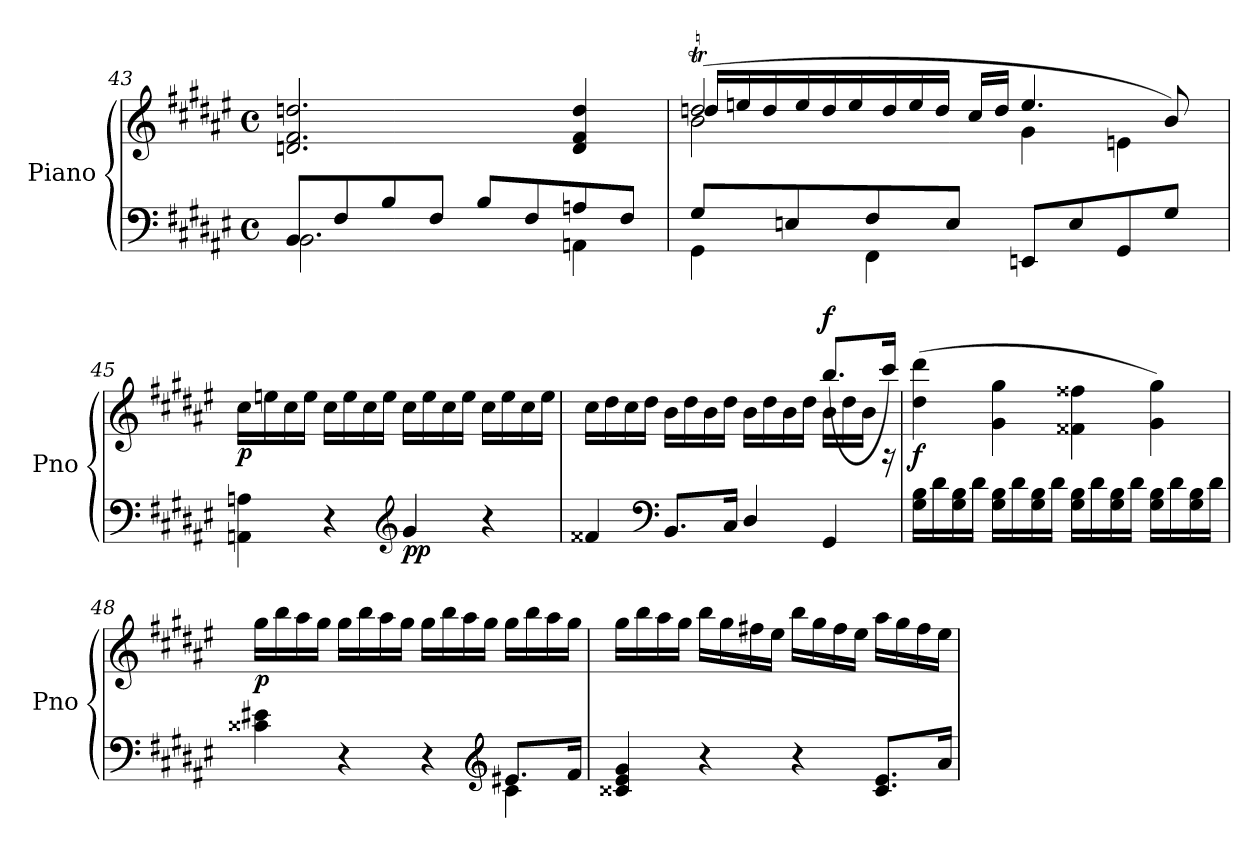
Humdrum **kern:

**kern	**kern	**dynam
*part1	*part1	*part1
*staff2	*staff1	*staff1/2
*I"Piano	*	*
*I'Pno	*	*
*clefF4	*clefG2	*
*k[f#c#g#d#a#e#]	*k[f#c#g#d#a#e#]	*
*M4/4	*M4/4	*
*met(c)	*met(c)	*
=43	=43	=43
*^	*	*
!	!	!	!LO:DY:b
8BB/L	2.BB\	2.dn/ 2.f#/ 2.ddn/	other-dynamics
8F#/	.	.	.
8B/	.	.	.
8F#/J	.	.	.
8B/L	.	.	.
8F#/	.	.	.
8An/	4AAn\	4d/ 4f#/ 4dd/	.
8F#/J	.	.	.
!!LO:PB:g=z
=44	=44	=44	=44
*	*	*^	*
*	*	*	*^	*
*	*	*	*	*Xtuplet	*
8G#/L	4GG#\	(>2ddnT/	2b\	22ddLL	.
.	.	.	.	22een	.
.	.	.	.	22dd	.
8En/	.	.	.	.	.
.	.	.	.	22ee	.
.	.	.	.	22dd	.
.	.	.	.	22ee	.
8F#/	4FF#\	.	.	.	.
.	.	.	.	22dd	.
.	.	.	.	22ee	.
.	.	.	.	22ddJJ	.
8E/J	.	.	.	.	.
.	.	.	.	22cc#/LL	.
.	.	.	.	22dd/JJ	.
!	!	!	!	!	!LO:DY:b
8EEn/L	2ryy	4.ee/	4g#\	2ryy	other-dynamics
8E/	.	.	.	.	.
8GG#/	.	.	4en\	.	.
8G#/J	.	8b/)	.	.	.
128ryy	64ryy	64ryy	64ryy	64ryy	.
128ryy	.	.	.	.	.
*v	*v	*	*	*	*
*	*v	*v	*v	*
!!LO:PB:g=z
=45	=45	=45
!	!	!LO:DY:b
4AAn\ 4An\	16cc#\LL	p
.	16een\	.
.	16cc#\	.
.	16ee\JJ	.
4r	16cc#\LL	.
.	16ee\	.
.	16cc#\	.
.	16ee\JJ	.
*clefG2	*	*
!	!	!LO:DY:b=2
4g#/	16cc#\LL	pp
.	16ee\	.
.	16cc#\	.
.	16ee\JJ	.
4r	16cc#\LL	.
.	16ee\	.
.	16cc#\	.
.	16ee\JJ	.
!!LO:LB:g=z
=46	=46	=46
*	*^	*
4f##X/	16cc#\LL	2.ryy	.
.	16dd#\	.	.
.	16cc#\	.	.
.	16dd#\JJ	.	.
*clefF4	*	*	*
8.BB/L	16b\LL	.	.
.	16dd#\	.	.
.	16b\	.	.
16C#/Jk	16dd#\JJ	.	.
4D#/	16b\LL	.	.
.	16dd#\	.	.
.	16b\	.	.
.	16dd#\JJ	.	.
!	!	!	!LO:DY:a
4GG#/	16b\LL	(>8.bb/L	f
.	16dd#\	.	.
.	16b\JJ	.	.
.	16rA	16ccc#/Jk)	.
=47	=47	=47	=47
!	!	!	!LO:DY:b
*	*v	*v	*
16G#\ 16B\LL	(>4dd#\ 4ddd#\	f
16d#\	.	.
16G#\ 16B\	.	.
16d#\JJ	.	.
16G#\ 16B\LL	4g#\ 4gg#\	.
16d#\	.	.
16G#\ 16B\	.	.
16d#\JJ	.	.
16G#\ 16B\LL	4f##X\ 4ff##X\	.
16d#\	.	.
16G#\ 16B\	.	.
16d#\JJ	.	.
16G#\ 16B\LL	4g#\ 4gg#\)	.
16d#\	.	.
16G#\ 16B\	.	.
16d#\JJ	.	.
!!LO:LB:g=z
=48	=48	=48
*^	*	*
!	!	!	!LO:DY:b
4c##X\ 4e#X\	2.ryy	16gg#\LL	p
.	.	16bb\	.
.	.	16aa#\	.
.	.	16gg#\JJ	.
4r	.	16gg#\LL	.
.	.	16bb\	.
.	.	16aa#\	.
.	.	16gg#\JJ	.
4r	.	16gg#\LL	.
.	.	16bb\	.
.	.	16aa#\	.
.	.	16gg#\JJ	.
*clefG2	*	*	*
8.e#X/L	4c##\	16gg#\LL	.
.	.	16bb\	.
.	.	16aa#\	.
16f#/Jk	.	16gg#\JJ	.
*v	*v	*	*
!!LO:LB:g=z
=49	=49	=49
4c##X/ 4e#/ 4g#/	16gg#\LL	.
.	16bb\	.
.	16aa#\	.
.	16gg#\JJ	.
4r	16bb\LL	.
.	16gg#\	.
.	16ff#X\	.
.	16ee#\JJ	.
4r	16bb\LL	.
.	16gg#\	.
.	16ff#\	.
.	16ee#\JJ	.
8.c##/ 8.e#/L	16aa#\LL	.
.	16gg#\	.
.	16ff#\	.
16a#/Jk	16ee#\JJ	.
=	=	=
*-	*-	*-
